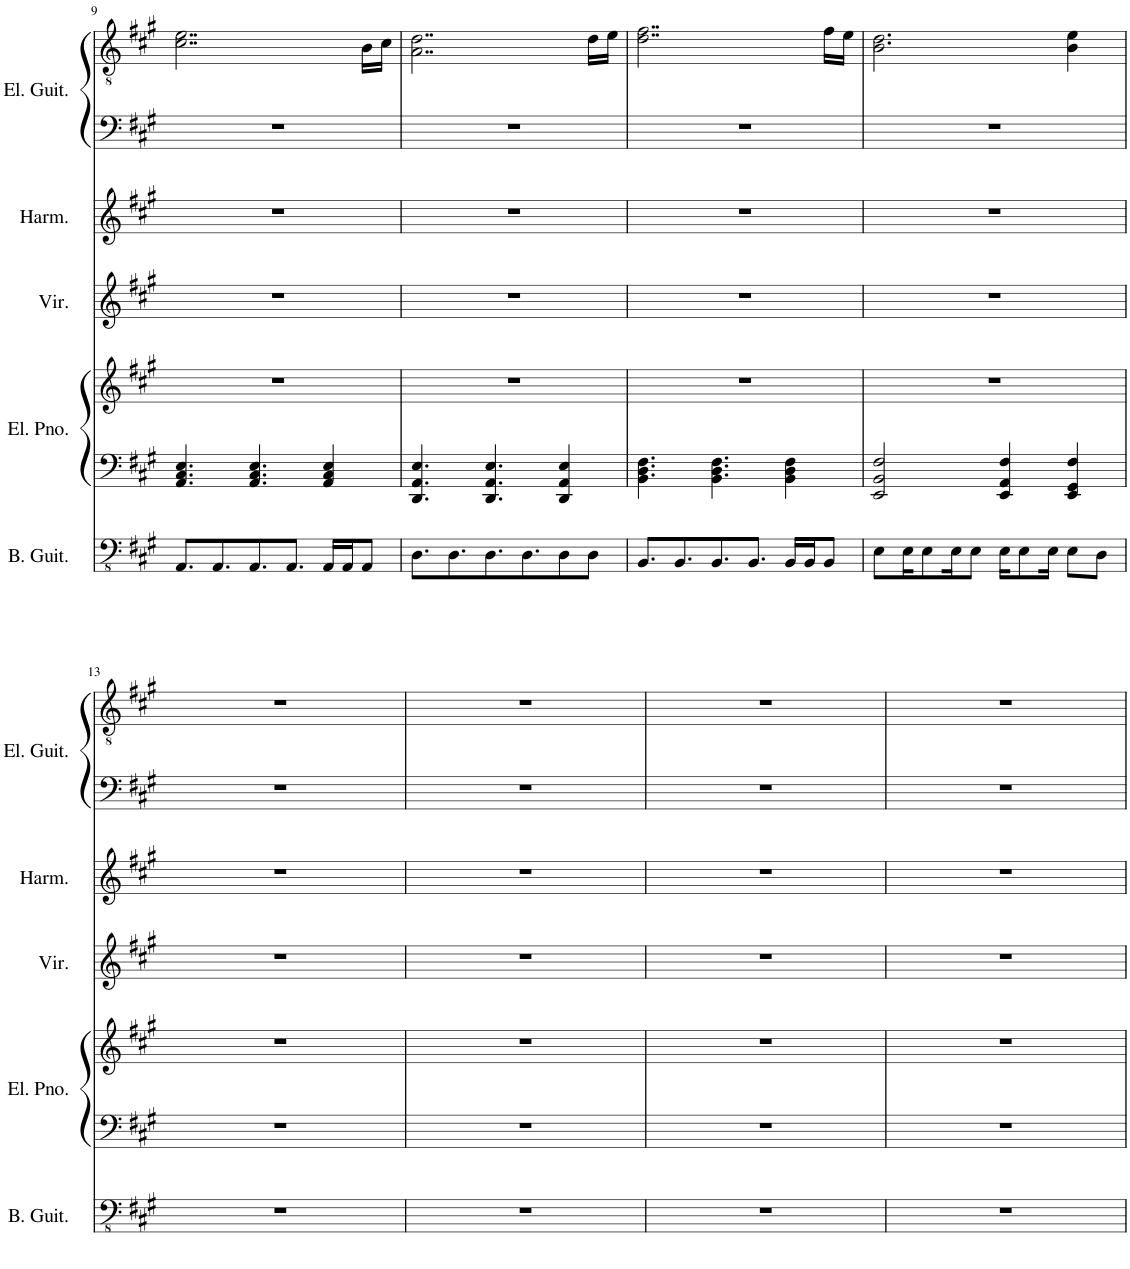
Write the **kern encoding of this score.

**kern	**kern	**kern	**kern	**kern	**kern	**kern
*part5	*part4	*part4	*part3	*part2	*part1	*part1
*staff7	*staff6	*staff5	*staff4	*staff3	*staff2	*staff1
*I"ベース	*I"エレクトリックピアノ	*	*I"ヴァージナル	*I"ハーモニカ	*I"エレキギター	*
!!LO:PB:g=z
*clefFv4	*clefF4	*clefG2	*clefG2	*clefG2	*clefF4	*clefGv2
*k[f#c#g#]	*k[f#c#g#]	*k[f#c#g#]	*k[f#c#g#]	*k[f#c#g#]	*k[f#c#g#]	*k[f#c#g#]
*M4/4	*M4/4	*M4/4	*M4/4	*M4/4	*M4/4	*M4/4
=9	=9	=9	=9	=9	=9	=9
8.AAA/L	4.AA/ 4.C#/ 4.E/	1r	1r	1r	1r	2..c#\ 2..e\
8.AAA/	.	.	.	.	.	.
8.AAA/	4.AA/ 4.C#/ 4.E/	.	.	.	.	.
8.AAA/J	.	.	.	.	.	.
16AAA/LL	4AA/ 4C#/ 4E/	.	.	.	.	.
16AAA/J	.	.	.	.	.	.
8AAA/J	.	.	.	.	.	16B\LL
.	.	.	.	.	.	16c#\JJ
=10	=10	=10	=10	=10	=10	=10
8.DD\L	4.DD/ 4.AA/ 4.E/	1r	1r	1r	1r	2..A\ 2..d\
8.DD\	.	.	.	.	.	.
8.DD\	4.DD/ 4.AA/ 4.E/	.	.	.	.	.
8.DD\	.	.	.	.	.	.
8DD\	4DD/ 4AA/ 4E/	.	.	.	.	.
8DD\J	.	.	.	.	.	16d\LL
.	.	.	.	.	.	16e\JJ
=11	=11	=11	=11	=11	=11	=11
8.BBB/L	4.BB\ 4.D\ 4.F#\	1r	1r	1r	1r	2..d\ 2..f#\
8.BBB/	.	.	.	.	.	.
8.BBB/	4.BB\ 4.D\ 4.F#\	.	.	.	.	.
8.BBB/J	.	.	.	.	.	.
16BBB/LL	4BB\ 4D\ 4F#\	.	.	.	.	.
16BBB/J	.	.	.	.	.	.
8BBB/J	.	.	.	.	.	16f#\LL
.	.	.	.	.	.	16e\JJ
=12	=12	=12	=12	=12	=12	=12
8EE\L	2EE/ 2BB/ 2F#/	1r	1r	1r	1r	2.B\ 2.d\
16EE\K	.	.	.	.	.	.
8EE\	.	.	.	.	.	.
16EE\K	.	.	.	.	.	.
8EE\J	.	.	.	.	.	.
16EE\KL	4EE/ 4AA/ 4F#/	.	.	.	.	.
8EE\	.	.	.	.	.	.
16EE\Jk	.	.	.	.	.	.
8EE\L	4EE/ 4GG#/ 4F#/	.	.	.	.	4B\ 4e\
8DD\J	.	.	.	.	.	.
!!LO:LB:g=z
=13	=13	=13	=13	=13	=13	=13
1r	1r	1r	1r	1r	1r	1r
=14	=14	=14	=14	=14	=14	=14
1r	1r	1r	1r	1r	1r	1r
=15	=15	=15	=15	=15	=15	=15
1r	1r	1r	1r	1r	1r	1r
=16	=16	=16	=16	=16	=16	=16
1r	1r	1r	1r	1r	1r	1r
=	=	=	=	=	=	=
*-	*-	*-	*-	*-	*-	*-
